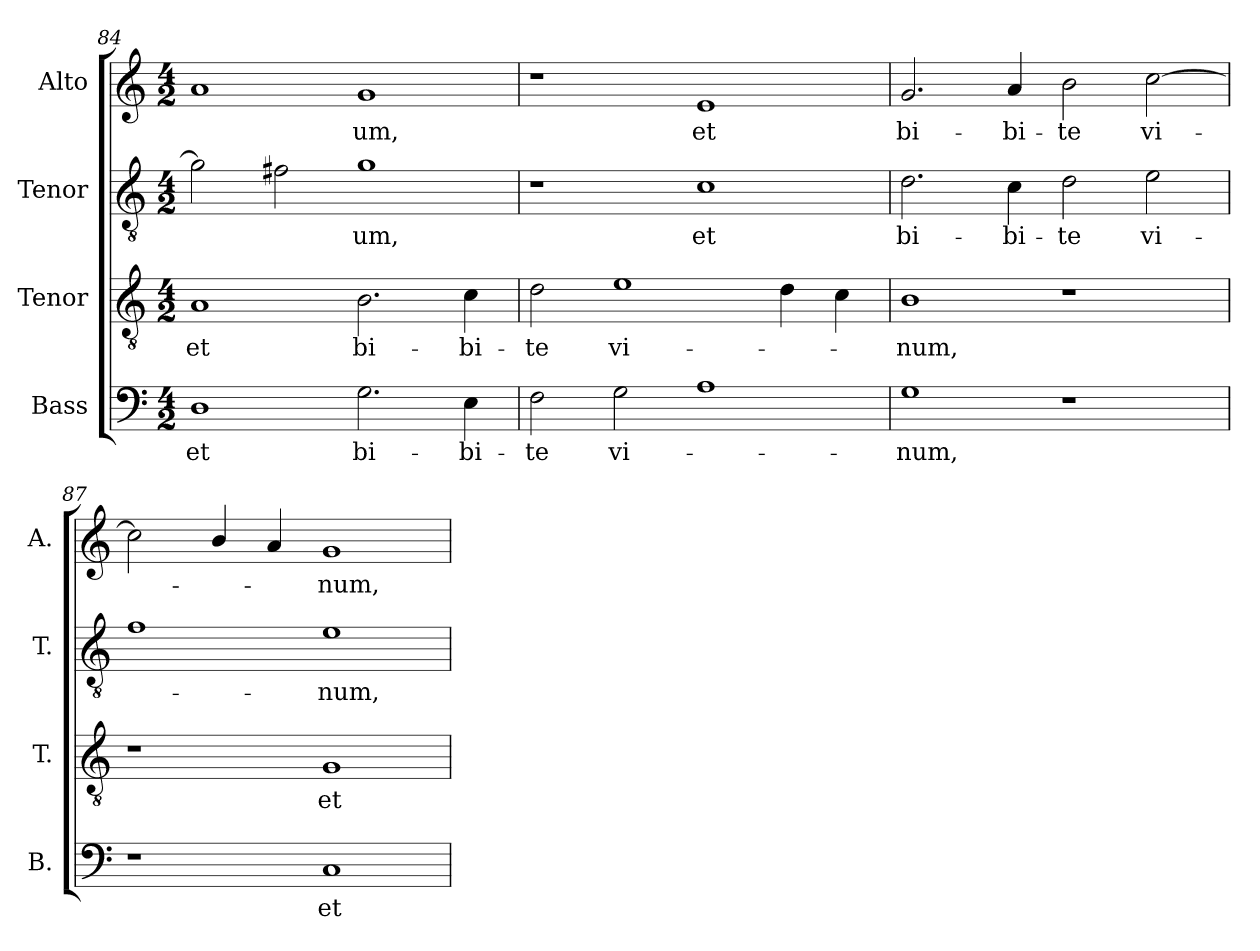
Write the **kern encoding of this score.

**kern	**text	**kern	**text	**kern	**text	**kern	**text
*part4	*part4	*part3	*part3	*part2	*part2	*part1	*part1
*staff4	*staff4	*staff3	*staff3	*staff2	*staff2	*staff1	*staff1
*I"Bass	*	*I"Tenor	*	*I"Tenor	*	*I"Alto	*
*I'B.	*	*I'T.	*	*I'T.	*	*I'A.	*
*clefF4	*	*clefGv2	*	*clefGv2	*	*clefG2	*
*	*	*ITrd7c12	*	*ITrd7c12	*	*	*
*k[]	*	*k[]	*	*k[]	*	*k[]	*
*C:	*	*C:	*	*C:	*	*C:	*
*M4/2	*	*M4/2	*	*M4/2	*	*M4/2	*
=84	=84	=84	=84	=84	=84	=84	=84
!	!LO:LY:b:color=#000000	!	!	!	!	!	!
!	!	!	!LO:LY:b:color=#000000	!	!	!	!
1Di	et	1AAi	et	2Gi\]	.	1ai	.
.	.	.	.	2F#Xi\	.	.	.
!	!LO:LY:b:color=#000000	!	!	!	!	!	!
!	!	!	!LO:LY:b:color=#000000	!	!	!	!
!	!	!	!	!	!LO:LY:b:color=#000000	!	!
!	!	!	!	!	!	!	!LO:LY:b:color=#000000
2.Gi\	bi-	2.BBi\	bi-	1Gi	-um,	1gi	-um,
!	!LO:LY:b:color=#000000	!	!	!	!	!	!
!	!	!	!LO:LY:b:color=#000000	!	!	!	!
4Ei\	-bi-	4Ci\	-bi-	.	.	.	.
=85	=85	=85	=85	=85	=85	=85	=85
!	!LO:LY:b:color=#000000	!	!	!	!	!	!
!	!	!	!LO:LY:b:color=#000000	!	!	!	!
2Fi\	-te	2Di\	-te	1r	.	1r	.
!	!LO:LY:b:color=#000000	!	!	!	!	!	!
!	!	!	!LO:LY:b:color=#000000	!	!	!	!
2Gi\	vi-	1Ei	vi-	.	.	.	.
!	!	!	!	!	!LO:LY:b:color=#000000	!	!
!	!	!	!	!	!	!	!LO:LY:b:color=#000000
1Ai	.	.	.	1Ci	et	1ei	et
.	.	4Di\	.	.	.	.	.
.	.	4Ci\	.	.	.	.	.
=86	=86	=86	=86	=86	=86	=86	=86
!	!LO:LY:b:color=#000000	!	!	!	!	!	!
!	!	!	!LO:LY:b:color=#000000	!	!	!	!
!	!	!	!	!	!LO:LY:b:color=#000000	!	!
!	!	!	!	!	!	!	!LO:LY:b:color=#000000
1Gi	-num,	1BBi	-num,	2.Di\	bi-	2.gi/	bi-
!	!	!	!	!	!LO:LY:b:color=#000000	!	!
!	!	!	!	!	!	!	!LO:LY:b:color=#000000
.	.	.	.	4Ci\	-bi-	4ai/	-bi-
!	!	!	!	!	!LO:LY:b:color=#000000	!	!
!	!	!	!	!	!	!	!LO:LY:b:color=#000000
1r	.	1r	.	2Di\	-te	2bi\	-te
!	!	!	!	!	!LO:LY:b:color=#000000	!	!
!	!	!	!	!	!	!	!LO:LY:b:color=#000000
.	.	.	.	2Ei\	vi-	[2cci\	vi-
=87	=87	=87	=87	=87	=87	=87	=87
1r	.	1r	.	1Fi	.	2cci\]	.
.	.	.	.	.	.	4bi/	.
.	.	.	.	.	.	4ai/	.
!	!LO:LY:b:color=#000000	!	!	!	!	!	!
!	!	!	!LO:LY:b:color=#000000	!	!	!	!
!	!	!	!	!	!LO:LY:b:color=#000000	!	!
!	!	!	!	!	!	!	!LO:LY:b:color=#000000
1Ci	et	1GGi	et	1Ei	-num,	1gi	-num,
=	=	=	=	=	=	=	=
*-	*-	*-	*-	*-	*-	*-	*-
